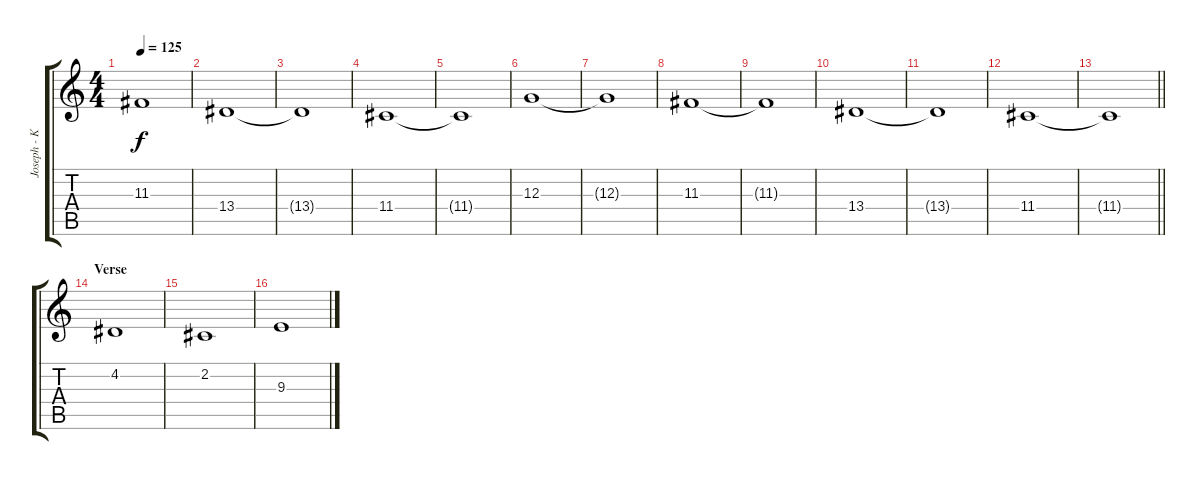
\track ("Joseph - Keyboard" "Joseph - K") {instrument lead1square}
\staff {score tabs}
\tuning (E4 B3 G3 D3 A2 E2) {hide}
\ts (4 4)
\tempo 125
\clef g2
\ks c
11.3{t}.1{dy f} |
13.4.1 |
13.4{t}.1 |
11.4.1 |
11.4{t}.1 |
12.3.1 |
12.3{t}.1 |
11.3.1 |
11.3{t}.1 |
13.4.1 |
13.4{t}.1 |
11.4.1 |
\barLineRight lightlight
11.4{t}.1 |
\section ("" "Verse")
4.2.1{instrument lead1square} |
2.2.1 |
9.3.1
